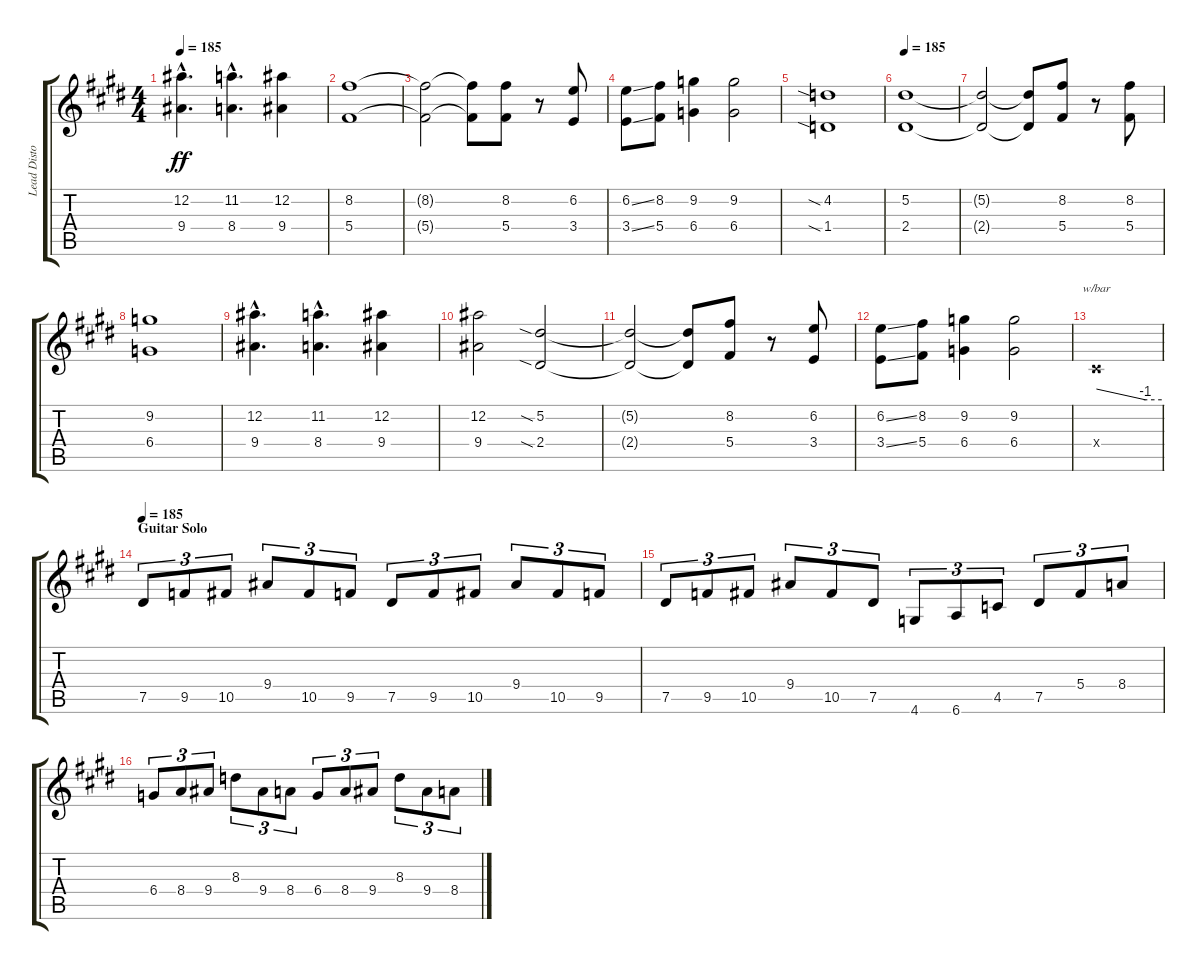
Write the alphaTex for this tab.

\track ("Lead Distortion" "Lead Disto") {instrument distortionguitar}
\staff {score tabs}
\tuning (Eb4 Bb3 Gb3 Db3 Ab2 Eb2) {hide}
\ts (4 4)
\tempo 185
\clef g2
\ks e
(12.2{hac} 9.4{hac}).4{d dy ff} (11.2{hac} 8.4{hac}).4{d} (12.2 9.4).4 |
(8.2 5.4).1 |
(8.2{t} 5.4{t}).2 (8.2{t} 5.4{t}).8 (8.2 5.4).8 r.8 (6.2 3.4).8 |
(6.2{ss} 3.4{ss}).8 (8.2 5.4).8 (9.2 6.4).4 (9.2 6.4).2 |
(4.2{sia} 1.4{sia}).1 |
\tempo 185
(5.2 2.4).1{balance 4} |
(5.2{t} 2.4{t}).2 (5.2{t} 2.4{t}).8 (8.2 5.4).8 r.8 (8.2 5.4).8 |
(9.2 6.4).1 |
(12.2{hac} 9.4{hac}).4{d} (11.2{hac} 8.4{hac}).4{d} (12.2 9.4).4 |
(12.2 9.4).2 (5.2{sia} 2.4{sia}).2 |
(5.2{t} 2.4{t}).2 (5.2{t} 2.4{t}).8 (8.2 5.4).8 r.8 (6.2 3.4).8 |
(6.2{ss} 3.4{ss}).8 (8.2 5.4).8 (9.2 6.4).4 (9.2 6.4).2 |
0.4{x}.1{tbe (custom default 0 0 45 -4 60 -4)} |
\section ("" "Guitar Solo")
\tempo 185
7.5.8{tu (3 2) balance 16} 9.5.8{tu (3 2)} 10.5.8{tu (3 2)} 9.4.8{tu (3 2)} 10.5.8{tu (3 2)} 9.5.8{tu (3 2)} 7.5.8{tu (3 2)} 9.5.8{tu (3 2)} 10.5.8{tu (3 2)} 9.4.8{tu (3 2)} 10.5.8{tu (3 2)} 9.5.8{tu (3 2)} |
7.5.8{tu (3 2)} 9.5.8{tu (3 2)} 10.5.8{tu (3 2)} 9.4.8{tu (3 2)} 10.5.8{tu (3 2)} 7.5.8{tu (3 2)} 4.6.8{tu (3 2)} 6.6.8{tu (3 2)} 4.5.8{tu (3 2)} 7.5.8{tu (3 2)} 5.4.8{tu (3 2)} 8.4.8{tu (3 2)} |
6.4.8{tu (3 2)} 8.4.8{tu (3 2)} 9.4.8{tu (3 2)} 8.3.8{tu (3 2)} 9.4.8{tu (3 2)} 8.4.8{tu (3 2)} 6.4.8{tu (3 2)} 8.4.8{tu (3 2)} 9.4.8{tu (3 2)} 8.3.8{tu (3 2)} 9.4.8{tu (3 2)} 8.4.8{tu (3 2)}
